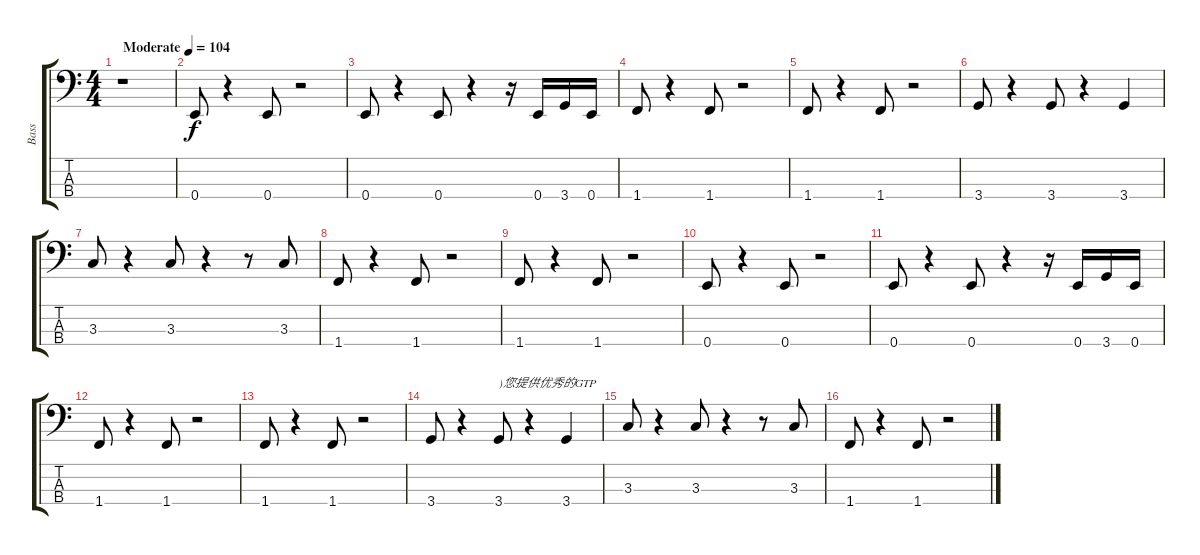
\track ("Bass" "Bass") {instrument electricbassfinger}
\staff {score tabs}
\tuning (G2 D2 A1 E1) {hide}
\ts (4 4)
\tempo (104 "Moderate")
\clef f4
\ks c
r.1{dy f instrument electricbassfinger} |
0.4.8 r.4 0.4.8 r.2 |
0.4.8 r.4 0.4.8 r.4 r.16 0.4.16 3.4.16 0.4.16 |
1.4.8 r.4 1.4.8 r.2 |
1.4.8 r.4 1.4.8 r.2 |
3.4.8 r.4 3.4.8 r.4 3.4.4 |
3.3.8 r.4 3.3.8 r.4 r.8 3.3.8 |
1.4.8 r.4 1.4.8 r.2 |
1.4.8 r.4 1.4.8 r.2 |
0.4.8 r.4 0.4.8 r.2 |
0.4.8 r.4 0.4.8 r.4 r.16 0.4.16 3.4.16 0.4.16 |
1.4.8 r.4 1.4.8 r.2 |
1.4.8 r.4 1.4.8 r.2 |
3.4.8 r.4 3.4.8{txt ")您提供优秀的GTP"} r.4 3.4.4 |
3.3.8 r.4 3.3.8 r.4 r.8 3.3.8 |
1.4.8 r.4 1.4.8 r.2
